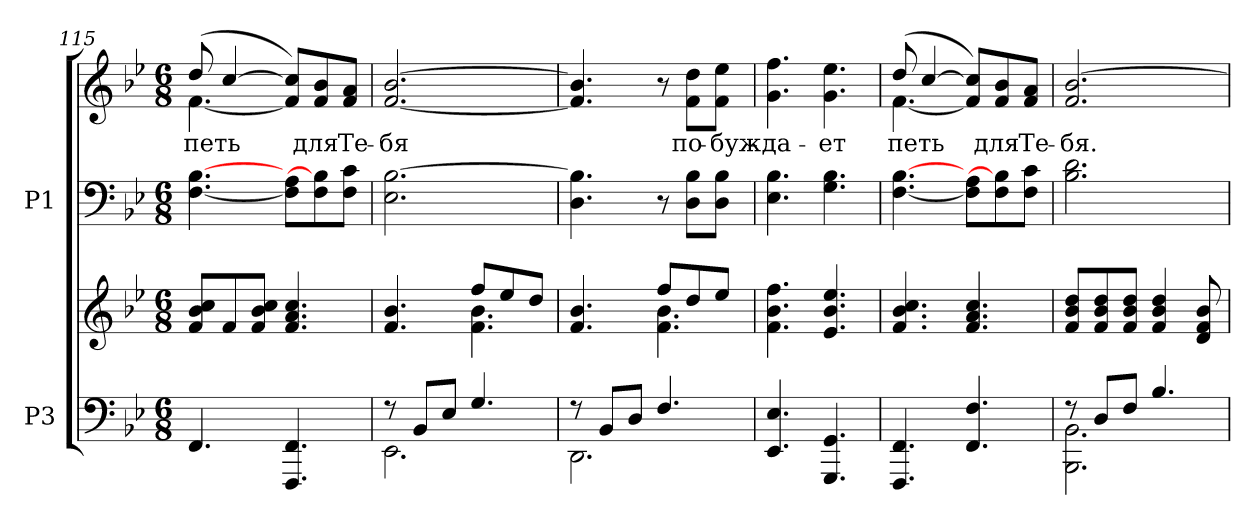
**kern	**kern	**kern	**kern	**text
*part2	*part2	*part1	*part1	*part1
*staff4	*staff3	*staff2	*staff1	*staff1
*I"P3	*	*I"P1	*	*
!!LO:PB:g=z
*clefF4	*clefG2	*clefF4	*clefG2	*
*k[b-e-]	*k[b-e-]	*k[b-e-]	*k[b-e-]	*
*B-:	*B-:	*B-:	*B-:	*
*M6/8	*M6/8	*M6/8	*M6/8	*
=115	=115	=115	=115	=115
!	!	!	!	!LO:LY:b:color=#000000
*	*	*	*^	*
4.FFi/	8fi/ 8b-i 8cciL	[<4.Fi\ [>4.B-i	(8ddi/	[<4.fi\	петь
.	8fi/	.	[>4cci/	.	.
.	8fi/ 8b-i 8cciJ	.	.	.	.
4.FFFi/ 4.FFi	4.fi/ 4.ai 4.cci	8Fi\] 8AiL	8fi/] 8cci]L)	4.ryy	.
!	!	!	!	!	!LO:LY:b:color=#000000
.	.	8Fi\ 8B-i]	8fi/ 8b-i	.	для
!	!	!	!	!	!LO:LY:b:color=#000000
.	.	8Fi\ 8ciJ	8fi/ 8aiJ	.	Те-
*	*	*	*v	*v	*
=116	=116	=116	=116	=116
*^	*^	*	*	*
!	!	!	!	!	!	!LO:LY:b:color=#000000
8r	2.EE-i\	4.fi/ 4.b-i	4.ryy	2.E-i\ [>2.B-i	[<2.fi/ [>2.b-i	-бя
8BB-i/L	.	.	.	.	.	.
8E-i/J	.	.	.	.	.	.
4.Gi/	.	8ffi/L	4.fi\ 4.b-i	.	.	.
.	.	8ee-i/	.	.	.	.
.	.	8ddi/J	.	.	.	.
=117	=117	=117	=117	=117	=117	=117
8r	2.DDi\	4.fi/ 4.b-i	4.ryy	4.Di\ 4.B-i]	4.fi/] 4.b-i]	.
8BB-i/L	.	.	.	.	.	.
8Di/J	.	.	.	.	.	.
4.Fi/	.	8ffi/L	4.fi\ 4.b-i	8r	8r	.
!	!	!	!	!	!	!LO:LY:b:color=#000000
.	.	8ddi/	.	8Di\ 8B-iL	8fi\ 8ddiL	по-
!	!	!	!	!	!	!LO:LY:b:color=#000000
.	.	8ee-i/J	.	8Di\ 8B-iJ	8fi\ 8ee-iJ	-буж-
*v	*v	*	*	*	*	*
*	*v	*v	*	*	*
=118	=118	=118	=118	=118
!	!	!	!	!LO:LY:b:color=#000000
4.EE-i/ 4.E-i	4.fi\ 4.b-i 4.ffi	4.E-i\ 4.B-i	4.gi\ 4.ffi	-да-
!	!	!	!	!LO:LY:b:color=#000000
4.GGGi/ 4.GGi	4.e-i/ 4.b-i 4.ee-i	4.Gi\ 4.B-i	4.gi\ 4.ee-i	-ет
!!LO:LB:g=z
=119	=119	=119	=119	=119
!	!	!	!	!LO:LY:b:color=#000000
*	*	*	*^	*
4.FFFi/ 4.FFi	4.fi/ 4.b-i 4.cci	[<4.Fi\ [>4.B-i	(8ddi/	[<4.fi\	петь
.	.	.	[>4cci/	.	.
4.FFi/ 4.Fi	4.fi/ 4.ai 4.cci	8Fi\] 8AiL	8fi/] 8cci]L)	4.ryy	.
!	!	!	!	!	!LO:LY:b:color=#000000
.	.	8Fi\ 8B-i]	8fi/ 8b-i	.	для
!	!	!	!	!	!LO:LY:b:color=#000000
.	.	8Fi\ 8ciJ	8fi/ 8aiJ	.	Те-
*	*	*	*v	*v	*
=120	=120	=120	=120	=120
*^	*	*	*	*
!	!	!	!	!	!LO:LY:b:color=#000000
8r	2.BBB-i\ 2.BB-i	8fi/ 8b-i 8ddiL	2.B-i\ 2.di	2.fi/ [>2.b-i	-бя.
8Di/L	.	8fi/ 8b-i 8ddi	.	.	.
8Fi/J	.	8fi/ 8b-i 8ddiJ	.	.	.
4.B-i/	.	4fi/ 4b-i 4ddi	.	.	.
.	.	8di/ 8fi 8b-i	.	.	.
*v	*v	*	*	*	*
=	=	=	=	=
*-	*-	*-	*-	*-
